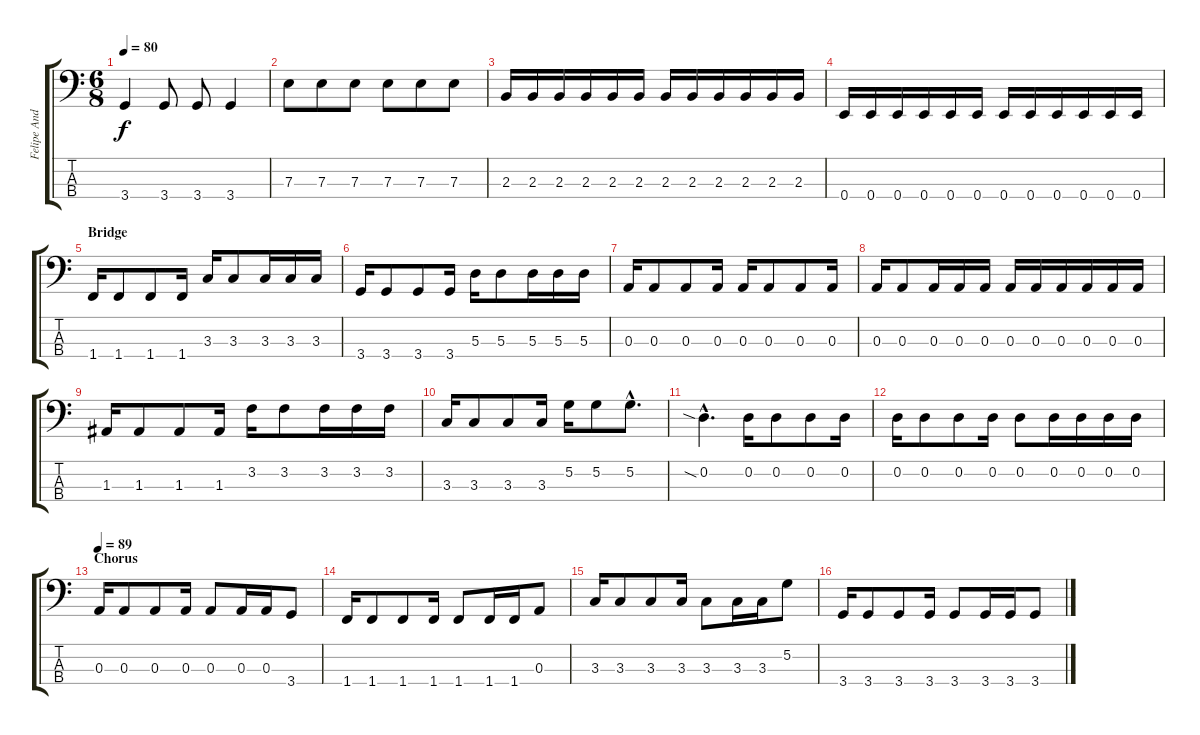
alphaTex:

\track ("Felipe Andreoli" "Felipe And") {instrument electricbassfinger}
\staff {score tabs}
\tuning (G2 D2 A1 E1) {hide}
\ts (6 8)
\tempo 80
\clef f4
\ks c
3.4.4{dy f} 3.4.8 3.4.8 3.4.4 |
7.3.8 7.3.8 7.3.8 7.3.8 7.3.8 7.3.8 |
2.3.16 2.3.16 2.3.16 2.3.16 2.3.16 2.3.16 2.3.16 2.3.16 2.3.16 2.3.16 2.3.16 2.3.16 |
0.4.16 0.4.16 0.4.16 0.4.16 0.4.16 0.4.16 0.4.16 0.4.16 0.4.16 0.4.16 0.4.16 0.4.16 |
\section ("" "Bridge")
1.4.16 1.4.8 1.4.8 1.4.16 3.3.16 3.3.8 3.3.16 3.3.16 3.3.16 |
3.4.16 3.4.8 3.4.8 3.4.16 5.3.16 5.3.8 5.3.16 5.3.16 5.3.16 |
0.3.16 0.3.8 0.3.8 0.3.16 0.3.16 0.3.8 0.3.8 0.3.16 |
0.3.16 0.3.8 0.3.16 0.3.16 0.3.16 0.3.16 0.3.16 0.3.16 0.3.16 0.3.16 0.3.16 |
1.3.16 1.3.8 1.3.8 1.3.16 3.2.16 3.2.8 3.2.16 3.2.16 3.2.16 |
3.3.16 3.3.8 3.3.8 3.3.16 5.2.16 5.2.8 5.2{hac}.8{d} |
0.2{sia hac}.4{d} 0.2.16 0.2.8 0.2.8 0.2.16 |
0.2.16 0.2.8 0.2.8 0.2.16 0.2.8 0.2.16 0.2.16 0.2.16 0.2.16 |
\section ("" "Chorus")
\tempo 89
0.3.16 0.3.8 0.3.8 0.3.16 0.3.8 0.3.16 0.3.16 3.4.8 |
1.4.16 1.4.8 1.4.8 1.4.16 1.4.8 1.4.16 1.4.16 0.3.8 |
3.3.16 3.3.8 3.3.8 3.3.16 3.3.8 3.3.16 3.3.16 5.2.8 |
3.4.16 3.4.8 3.4.8 3.4.16 3.4.8 3.4.16 3.4.16 3.4.8
